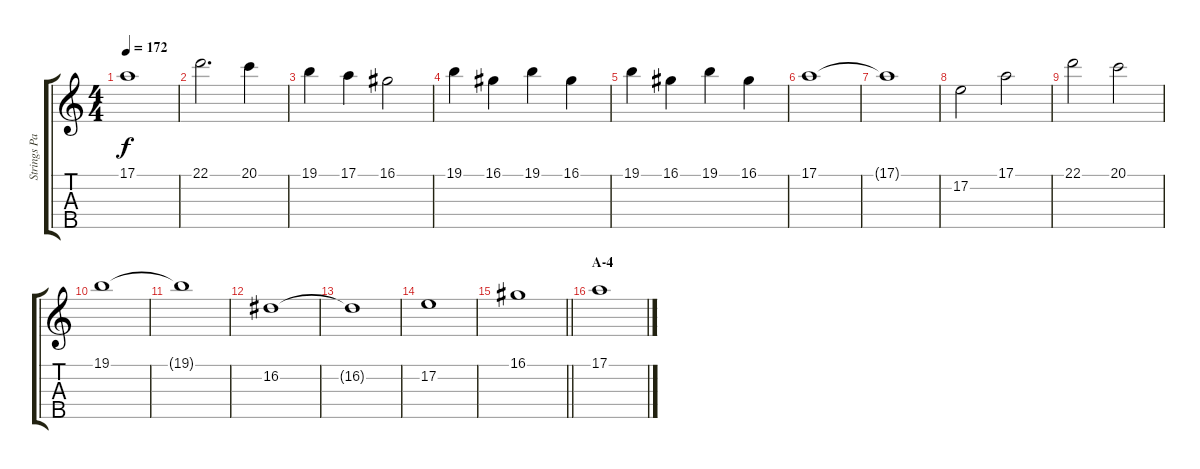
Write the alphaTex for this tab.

\track ("Strings Pad I" "Strings Pa") {instrument stringensemble2}
\staff {score tabs}
\tuning (E4 B3 G3 D3 A2) {hide}
\ts (4 4)
\tempo 172
\clef g2
\ks c
17.1{t}.1{dy f} |
22.1.2{d} 20.1.4 |
19.1.4 17.1.4 16.1.2 |
19.1.4 16.1.4 19.1.4 16.1.4 |
19.1.4 16.1.4 19.1.4 16.1.4 |
17.1.1 |
17.1{t}.1 |
17.2.2 17.1.2 |
22.1.2 20.1.2 |
19.1.1 |
19.1{t}.1 |
16.2.1 |
16.2{t}.1 |
17.2.1 |
\barLineRight lightlight
16.1.1 |
\section ("" "A-4")
17.1.1
